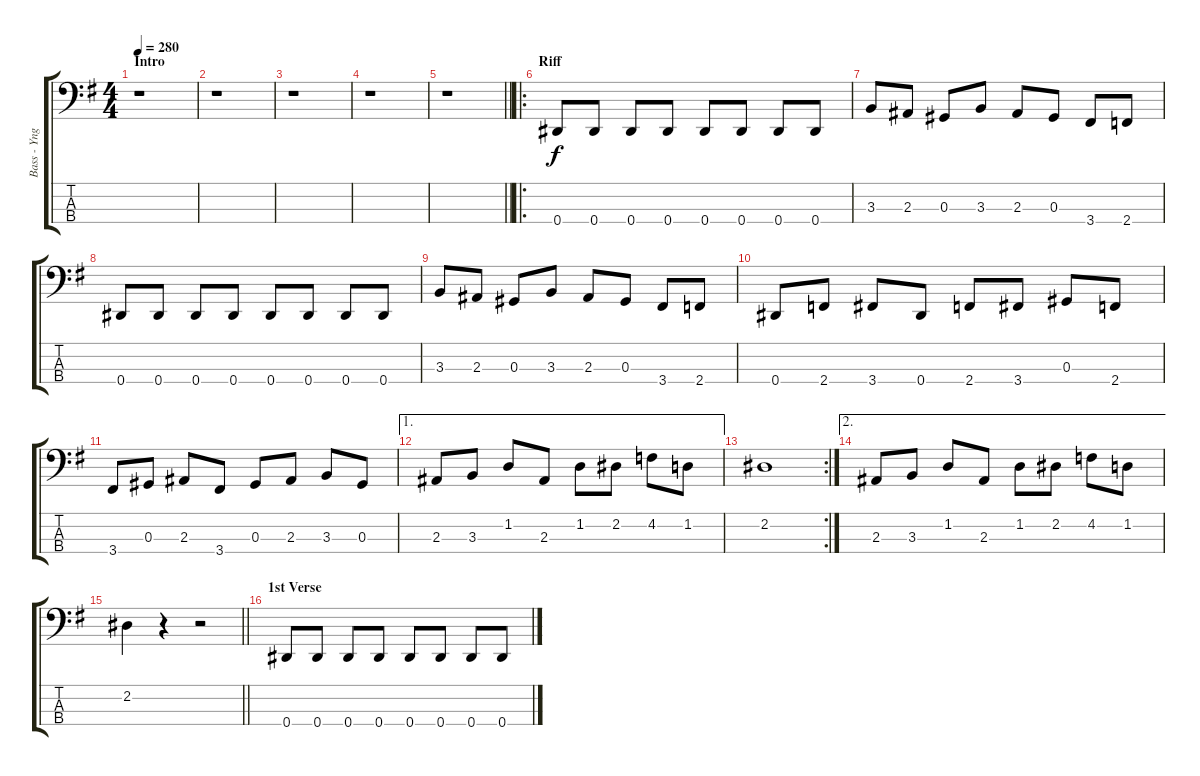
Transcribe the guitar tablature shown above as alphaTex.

\track ("Bass - Yngwie J. Malmsteen" "Bass - Yng") {instrument electricbassfinger}
\staff {score tabs}
\tuning (Gb2 Db2 Ab1 Eb1) {hide}
\ts (4 4)
\section ("" "Intro")
\tempo 280
\clef f4
\ks eminor
r.1{dy f instrument electricbassfinger} |
r.1 |
r.1 |
r.1 |
\barLineRight lightlight
r.1 |
\ro
\section ("" "Riff")
0.4.8 0.4.8 0.4.8 0.4.8 0.4.8 0.4.8 0.4.8 0.4.8 |
3.3.8 2.3.8 0.3.8 3.3.8 2.3.8 0.3.8 3.4.8 2.4.8 |
0.4.8 0.4.8 0.4.8 0.4.8 0.4.8 0.4.8 0.4.8 0.4.8 |
3.3.8 2.3.8 0.3.8 3.3.8 2.3.8 0.3.8 3.4.8 2.4.8 |
0.4.8 2.4.8 3.4.8 0.4.8 2.4.8 3.4.8 0.3.8 2.4.8 |
3.4.8 0.3.8 2.3.8 3.4.8 0.3.8 2.3.8 3.3.8 0.3.8 |
\ae 1
2.3.8 3.3.8 1.2.8 2.3.8 1.2.8 2.2.8 4.2.8 1.2.8 |
\rc 2
2.2.1 |
\ae 2
2.3.8 3.3.8 1.2.8 2.3.8 1.2.8 2.2.8 4.2.8 1.2.8 |
\barLineRight lightlight
2.2.4 r.4 r.2 |
\section ("" "1st Verse")
0.4.8 0.4.8 0.4.8 0.4.8 0.4.8 0.4.8 0.4.8 0.4.8
